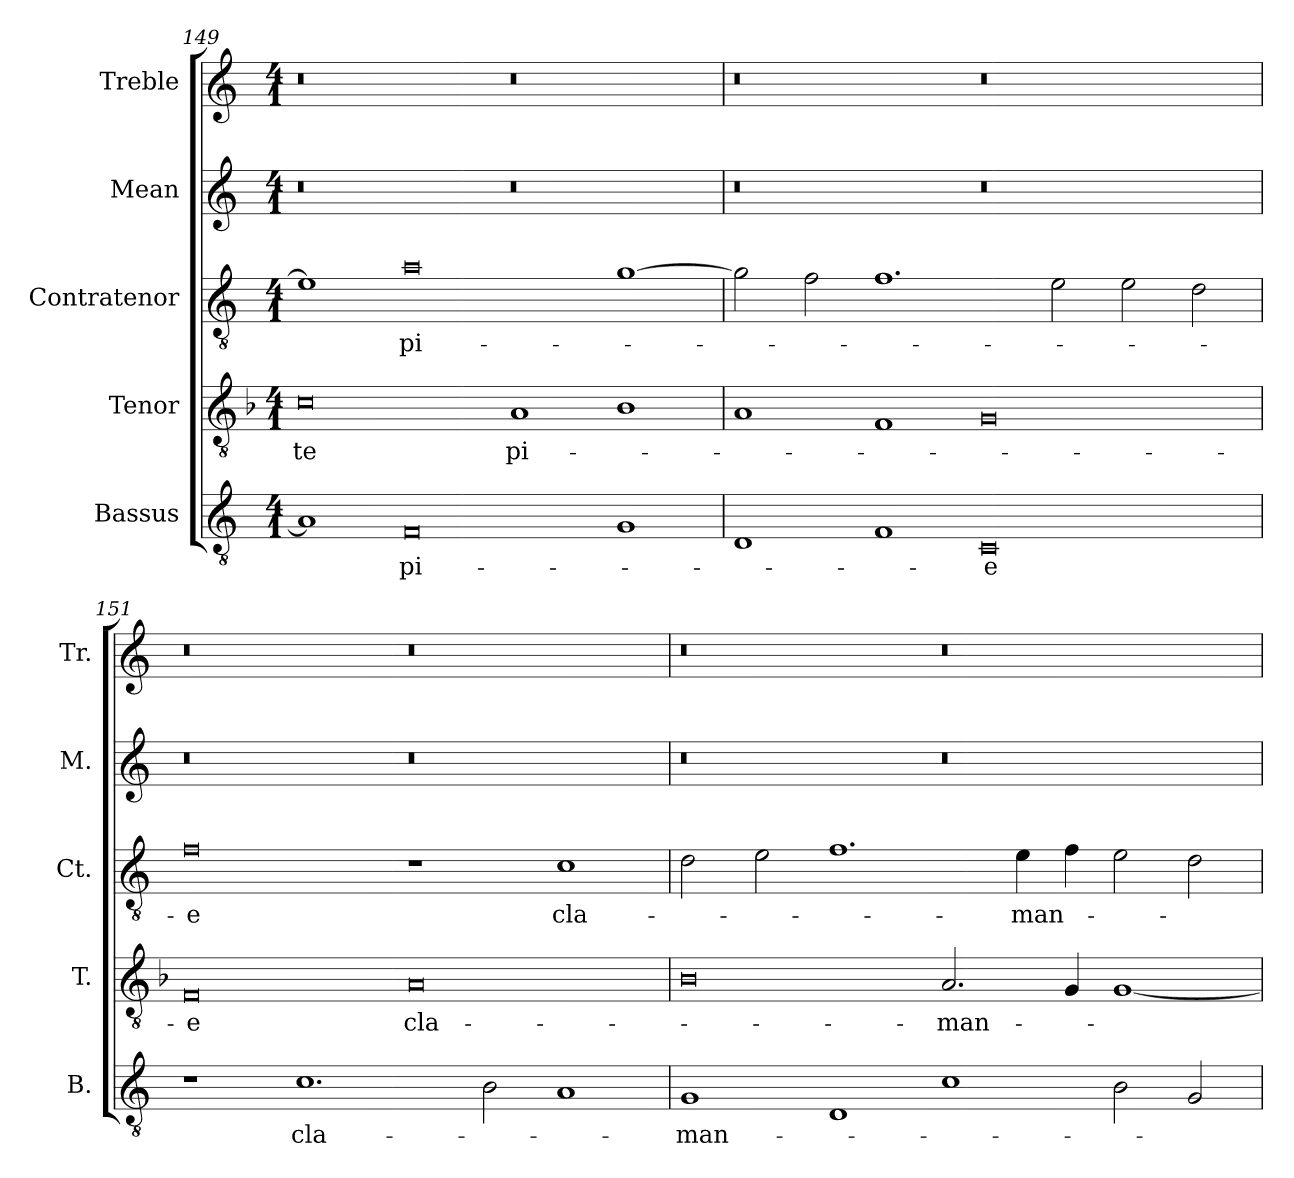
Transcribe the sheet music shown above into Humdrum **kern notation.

**kern	**text	**kern	**text	**kern	**text	**kern	**kern
*part5	*part5	*part4	*part4	*part3	*part3	*part2	*part1
*staff5	*staff5	*staff4	*staff4	*staff3	*staff3	*staff2	*staff1
*I"Bassus	*	*I"Tenor	*	*I"Contratenor	*	*I"Mean	*I"Treble
*I'B.	*	*I'T.	*	*I'Ct.	*	*I'M.	*I'Tr.
*clefGv2	*	*clefGv2	*	*clefGv2	*	*clefG2	*clefG2
*ITrd7c12	*	*ITrd7c12	*	*ITrd7c12	*	*	*
*k[]	*	*k[b-]	*	*k[]	*	*k[]	*k[]
*	*	*F:	*	*	*	*C:	*C:
*M4/1	*	*M4/1	*	*M4/1	*	*M4/1	*M4/1
=149	=149	=149	=149	=149	=149	=149	=149
!	!	!	!LO:LY:b:color=#000000	!	!	!	!
1AAi]	.	0Ci	te	1Ei]	.	0r	0r
!	!LO:LY:b:color=#000000	!	!	!	!	!	!
!	!	!	!	!	!LO:LY:b:color=#000000	!	!
0FFi	pi-	.	.	0Ai	pi-	.	.
!	!	!	!LO:LY:b:color=#000000	!	!	!	!
.	.	1AAi	pi-	.	.	0r	0r
1GGi	.	1BB-i	.	[>1Gi	.	.	.
!!LO:LB:g=z
=150`	=150`	=150`	=150`	=150`	=150`	=150`	=150`
1DDi	.	1AAi	.	2Gi\]	.	0r	0r
.	.	.	.	2Fi\	.	.	.
1FFi	.	1FFi	.	1.Fi	.	.	.
!	!LO:LY:b:color=#000000	!	!	!	!	!	!
0CCi	-e	0GGi	.	.	.	0r	0r
.	.	.	.	2Ei\	.	.	.
.	.	.	.	2Ei\	.	.	.
.	.	.	.	2Di\	.	.	.
=151`	=151`	=151`	=151`	=151`	=151`	=151`	=151`
!	!	!	!LO:LY:b:color=#000000	!	!	!	!
!	!	!	!	!	!LO:LY:b:color=#000000	!	!
1r	.	0FFi	-e	0Fi	-e	0r	0r
!	!LO:LY:b:color=#000000	!	!	!	!	!	!
1.Ci	cla-	.	.	.	.	.	.
!	!	!	!LO:LY:b:color=#000000	!	!	!	!
.	.	0AAi	cla-	1r	.	0r	0r
2BBi\	.	.	.	.	.	.	.
!	!	!	!	!	!LO:LY:b:color=#000000	!	!
1AAi	.	.	.	1Ci	cla-	.	.
=152`	=152`	=152`	=152`	=152`	=152`	=152`	=152`
!	!LO:LY:b:color=#000000	!	!	!	!	!	!
1GGi	-man-	0BB-i	.	2Di\	.	0r	0r
.	.	.	.	2Ei\	.	.	.
1DDi	.	.	.	1.Fi	.	.	.
!	!	!	!LO:LY:b:color=#000000	!	!	!	!
1Ci	.	2.AAi/	-man-	.	.	0r	0r
!	!	!	!	!	!LO:LY:b:color=#000000	!	!
.	.	.	.	4Ei\	-man-	.	.
.	.	4GGi/	.	4Fi\	.	.	.
2BBi\	.	[<1GGi	.	2Ei\	.	.	.
2GGi/	.	.	.	2Di\	.	.	.
=`	=`	=`	=`	=`	=`	=`	=`
*-	*-	*-	*-	*-	*-	*-	*-
